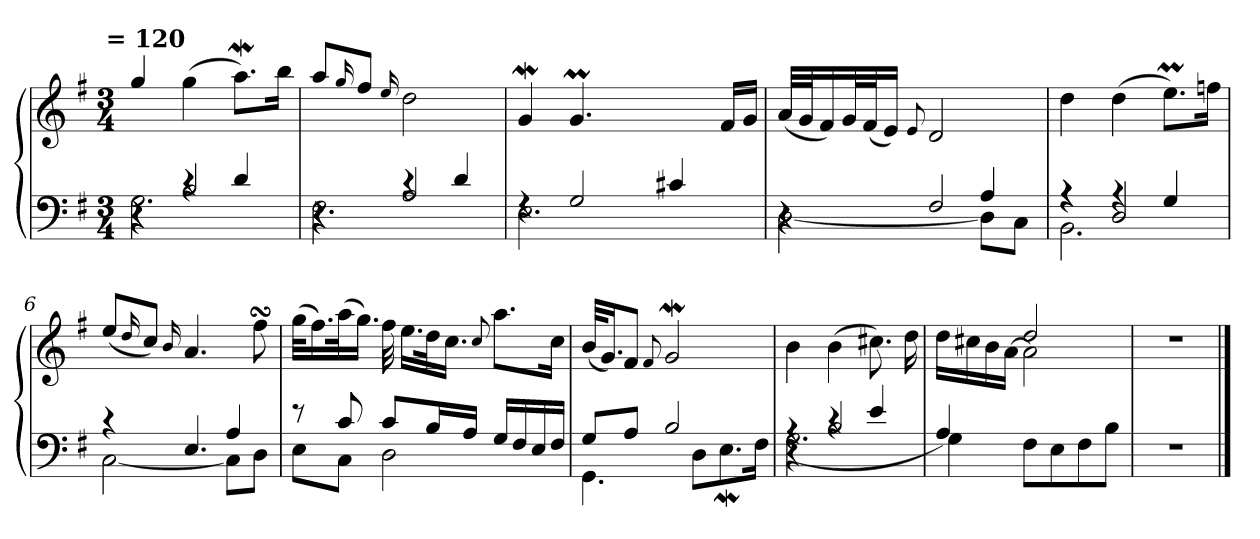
**kern	**kern
*part1	*part1
*staff2	*staff1
*clefF4	*clefG2
*k[f#]	*k[f#]
!!LO:TX:omd:t= = 120
*M3/4	*M3/4
*MM120	*MM120
=1	=1
*^	*
*	*^	*
4r	2.G\	4r	4gg/
4rc	.	2B/	(>4gg\
4d/	.	.	8.aaW\L)
.	.	.	16bb\Jk
=2	=2	=2	=2
4r	2.F#\	4r	8aa/L
.	.	.	16qqgg/
.	.	.	8ff#/J
.	.	.	16qqee/
4rc	.	2A/	2dd\
4d/	.	.	.
*	*v	*v	*
=3	=3	=3
4rF	2.E\	4gw/
2G/	.	4.gM/
.	.	8ryy
4c#X/	4ryy	4ryy
8ryy	8ryy	16f#/LL
.	.	16g/JJ
=4	=4	=4
*	*^	*
4r	[2D\	4r	(>32a/LLL
.	.	.	32g/J
.	.	.	16f#/)
.	.	.	32g/L
.	.	.	(>32f#/J
.	.	.	16e/JJ)
.	.	.	8qqe/
2F#/	.	4ryy	2d/
.	8D\L]	4A/	.
.	8C\J	.	.
=5	=5	=5	=5
4rA	2.BB\	4rA	4dd\
2D/	.	4rA	(>4dd\
.	.	4G/	8.eeM\L)
.	.	.	16ffn\Jk
=6	=6	=6	=6
4rc	[2C\	2ryy	(<8ee/L
.	.	.	16qqdd/
.	.	.	8cc/J)
.	.	.	16qqb/
4.E/	.	.	4.a/
.	8C\L]	4A/	.
8ryy	8D\J	.	8ff#sSsS\
*	*v	*v	*
!!LO:LB:g=z
=7	=7	=7
8r	8E\L	(>32gg\KLL
.	.	16.ff#\)
8c/	8C\J	(>32aa\k
.	.	16.gg\JJ)
8c/L	2D\	32ff#\
.	.	16.ee\LL
16B/L	.	32dd\k
.	.	16.cc\JJ
16A/JJ	.	.
.	.	8qqcc/
16G/LL	.	8.aa\L
16F#/	.	.
16E/	.	.
16F#/JJ	.	16cc\Jk
=8	=8	=8
8G/L	4.GG\	(<32b/KLL
.	.	16.g/J)
8A/J	.	8f#/J
.	.	8qqf#/
2B/	.	2gw/
.	8D\L	.
.	8.EW\	.
.	16F#\Jk	.
=9	=9	=9
*	*^	*
4rA	(<2.G\	4r	4b\
2B/	.	4rc	(>4b\
.	.	4e/	8.cc#X\)
.	.	.	16dd\
*	*v	*v	*
=10	=10	=10
*	*	*^
4A/)	4G\	16dd\LL	4ryy
.	.	16cc#X\	.
.	.	16b\	.
.	.	[16a\JJ	.
2ryy	8F#\L	2a\]	2dd/
.	8E\	.	.
.	8F#\	.	.
.	8B\J	.	.
*v	*v	*	*
*	*v	*v
=11	=11
2.r	2.r
==	==
*-	*-
